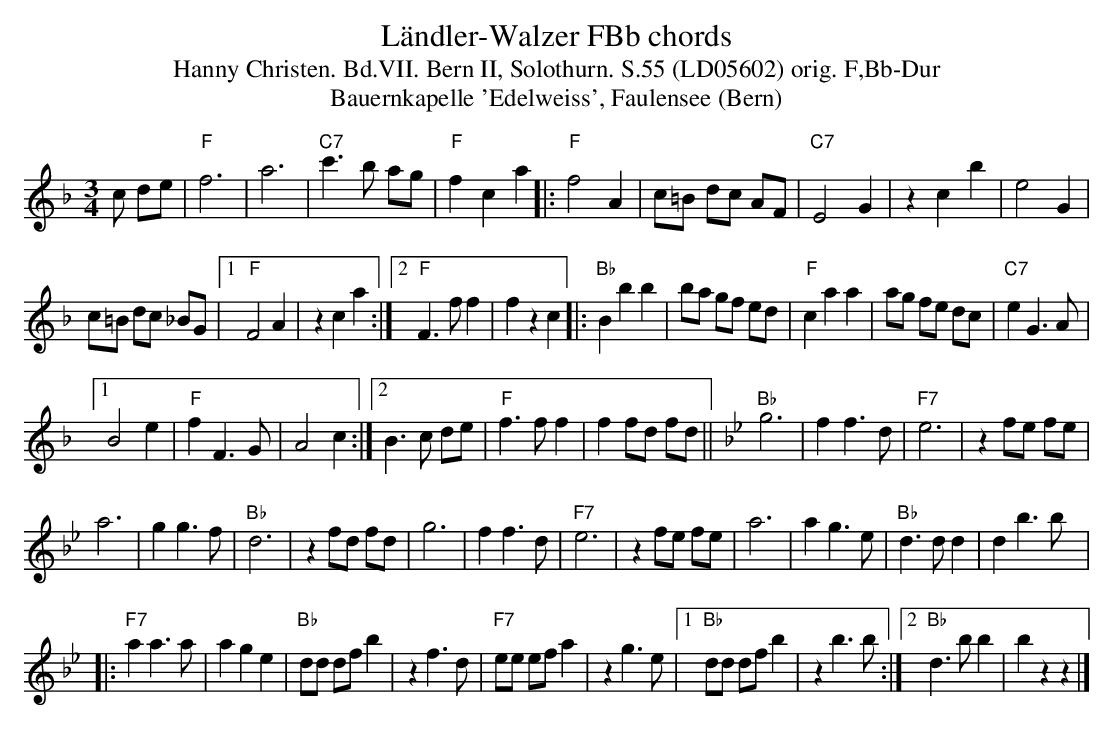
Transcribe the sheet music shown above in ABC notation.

X:1
T: L\"andler-Walzer FBb chords
T:Hanny Christen. Bd.VII. Bern II, Solothurn. S.55 (LD05602) orig. F,Bb-Dur
T: Bauernkapelle 'Edelweiss', Faulensee (Bern)
M:3/4
L:1/8
K:F %%MIDI gchordon
c de | "F"f6 | a6 | "C7"c'3b ag | "F"f2c2a2 |: "F"f4A2 | c=B dc AF | "C7"E4G2 | z2c2b2 | e4G2 |
c=B dc _BG |1 "F"F4A2 | z2c2a2 :|2 "F"F3 ff2 | f2z2c2 |: "Bb"B2b2b2 | ba gf ed | "F"c2a2a2 | ag fe dc | "C7"e2G3A |1
B4e2 | "F"f2F3G | A4c2 :|2 B3c de | "F"f3ff2 | f2fd fd || [K:Bb] [L:1/4] "Bb"g3 | ff>d | "F7"e3 | z f/e/ f/e/ |
a3 | gg>f | "Bb"d3 | z f/d/ f/d/ | g3 | ff>d | "F7"e3 | z f/e/ f/e/ | a3 | ag>e | "Bb"d>dd | db>b |:
"F7"aa>a | age | "Bb"d/d/ d/f/ b | zf>d | "F7"e/e/ e/f/ a | zg>e |1 "Bb"d/d/ d/f/b | zb>b :|2 "Bb"d>bb | bzz |]
